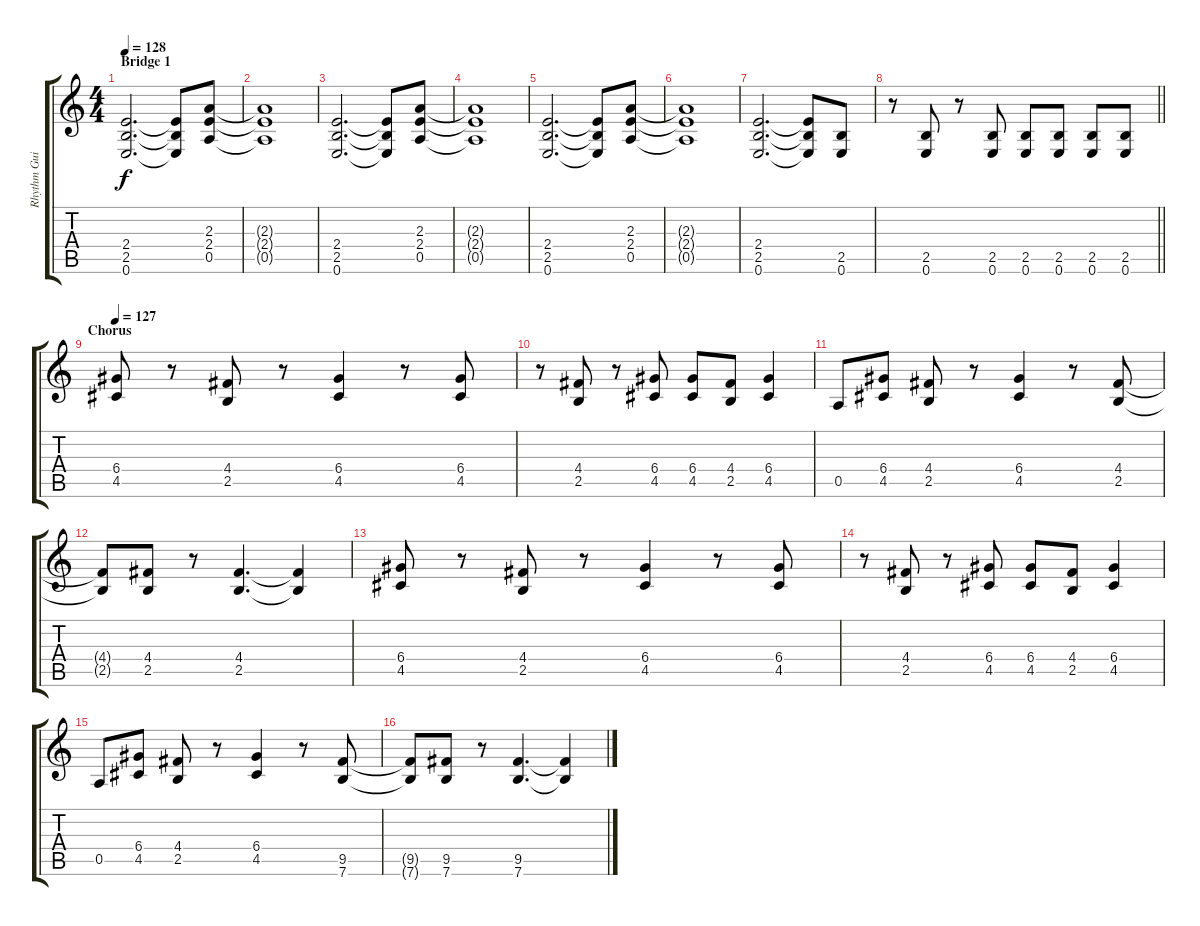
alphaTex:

\track ("Rhythm Guitar" "Rhythm Gui") {instrument overdrivenguitar}
\staff {score tabs}
\tuning (E4 B3 G3 D3 A2 E2) {hide}
\ts (4 4)
\section ("" "Bridge 1")
\tempo 128
\clef g2
\ks c
(2.4 2.5 0.6).2{d dy f} (2.4{t} 2.5{t} 0.6{t}).8 (2.3 2.4 0.5).8 |
(2.3{t} 2.4{t} 0.5{t}).1 |
(2.4 2.5 0.6).2{d} (2.4{t} 2.5{t} 0.6{t}).8 (2.3 2.4 0.5).8 |
(2.3{t} 2.4{t} 0.5{t}).1 |
(2.4 2.5 0.6).2{d} (2.4{t} 2.5{t} 0.6{t}).8 (2.3 2.4 0.5).8 |
(2.3{t} 2.4{t} 0.5{t}).1 |
(2.4 2.5 0.6).2{d} (2.4{t} 2.5{t} 0.6{t}).8 (2.5 0.6).8 |
\barLineRight lightlight
r.8 (2.5 0.6).8 r.8 (2.5 0.6).8 (2.5 0.6).8 (2.5 0.6).8 (2.5 0.6).8 (2.5 0.6).8 |
\section ("" "Chorus")
\tempo 127
(6.4 4.5).8 r.8 (4.4 2.5).8 r.8 (6.4 4.5).4 r.8 (6.4 4.5).8 |
r.8 (4.4 2.5).8 r.8 (6.4 4.5).8 (6.4 4.5).8 (4.4 2.5).8 (6.4 4.5).4 |
0.5.8 (6.4 4.5).8 (4.4 2.5).8 r.8 (6.4 4.5).4 r.8 (4.4 2.5).8 |
(4.4{t} 2.5{t}).8 (4.4 2.5).8 r.8 (4.4 2.5).4{d} (4.4{t} 2.5{t}).4 |
(6.4 4.5).8 r.8 (4.4 2.5).8 r.8 (6.4 4.5).4 r.8 (6.4 4.5).8 |
r.8 (4.4 2.5).8 r.8 (6.4 4.5).8 (6.4 4.5).8 (4.4 2.5).8 (6.4 4.5).4 |
0.5.8 (6.4 4.5).8 (4.4 2.5).8 r.8 (6.4 4.5).4 r.8 (9.5 7.6).8 |
(9.5{t} 7.6{t}).8 (9.5 7.6).8 r.8 (9.5 7.6).4{d} (9.5{t} 7.6{t}).4
